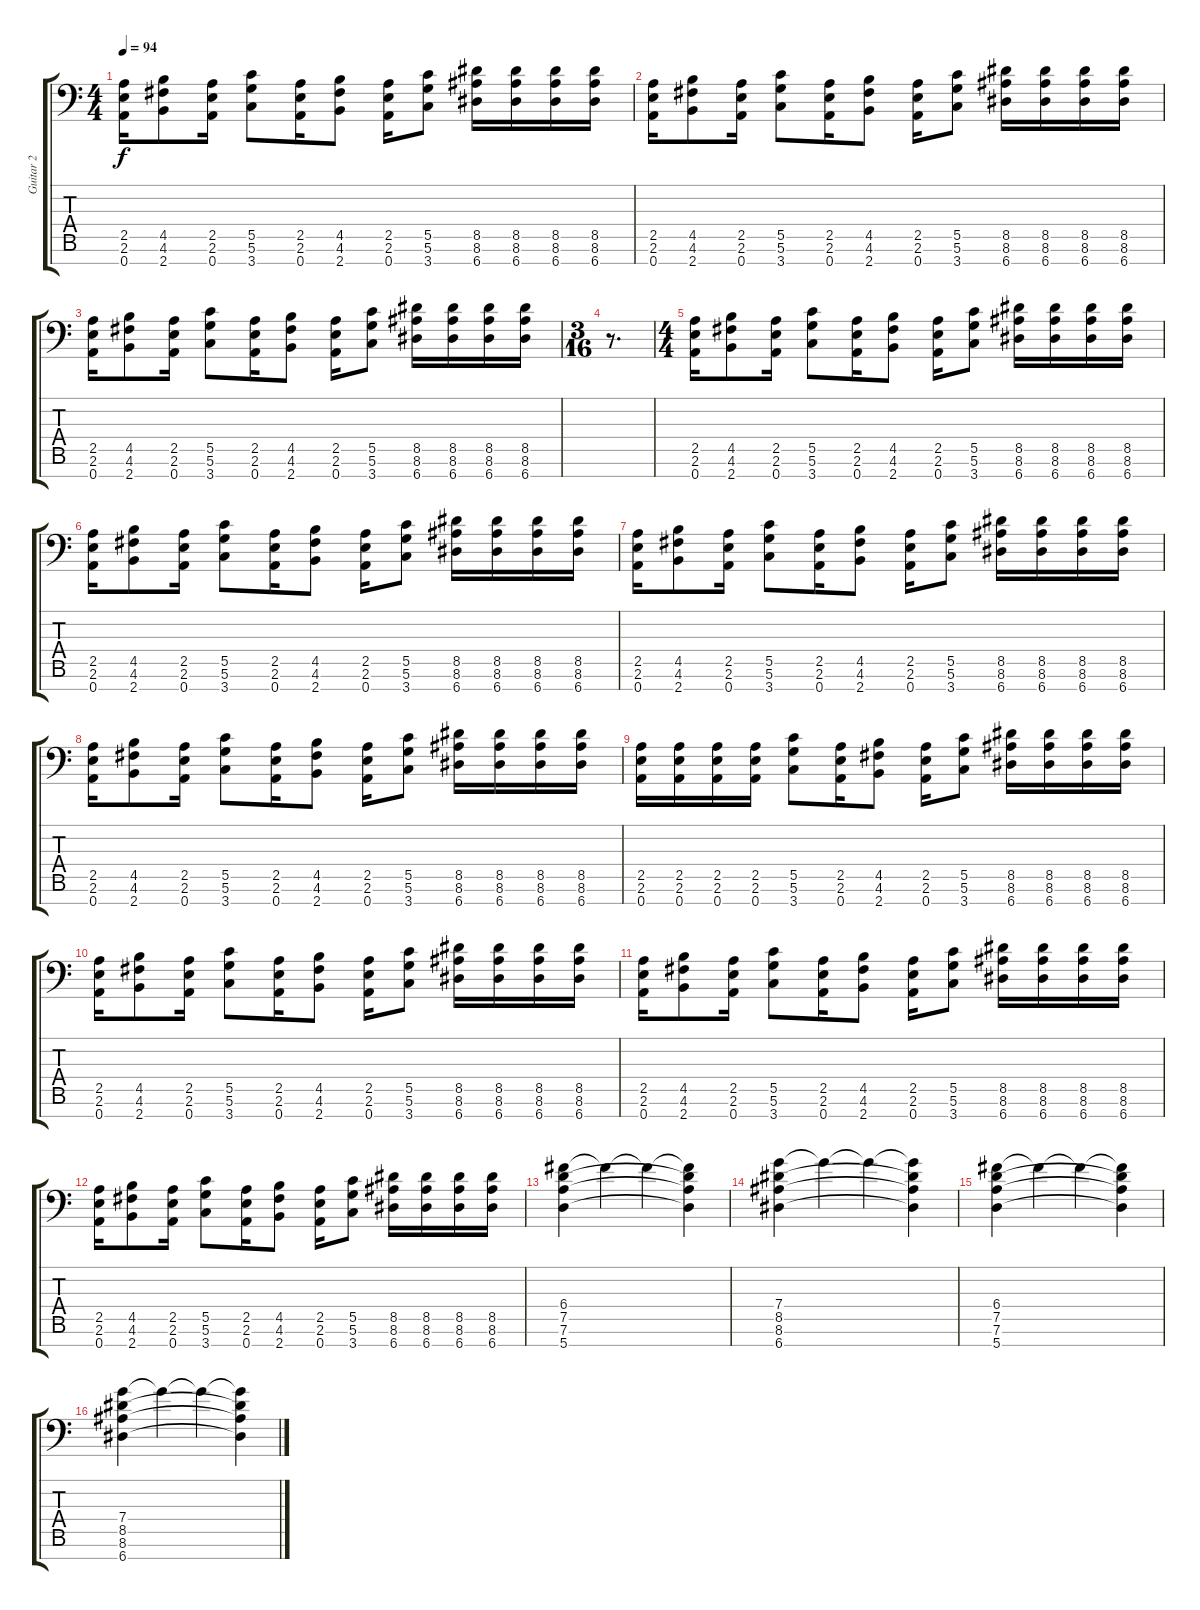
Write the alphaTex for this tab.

\track ("Guitar 2" "Guitar 2") {instrument distortionguitar}
\staff {score tabs}
\tuning (D4 A3 F3 C3 G2 D2 A1) {hide}
\ts (4 4)
\tempo 94
\clef f4
\ks c
(2.5 2.6 0.7).16{dy f} (4.5 4.6 2.7).8 (2.5 2.6 0.7).16 (5.5 5.6 3.7).8 (2.5 2.6 0.7).16 (4.5 4.6 2.7).8 (2.5 2.6 0.7).16 (5.5 5.6 3.7).8 (8.5 8.6 6.7).16 (8.5 8.6 6.7).16 (8.5 8.6 6.7).16 (8.5 8.6 6.7).16 |
(2.5 2.6 0.7).16 (4.5 4.6 2.7).8 (2.5 2.6 0.7).16 (5.5 5.6 3.7).8 (2.5 2.6 0.7).16 (4.5 4.6 2.7).8 (2.5 2.6 0.7).16 (5.5 5.6 3.7).8 (8.5 8.6 6.7).16 (8.5 8.6 6.7).16 (8.5 8.6 6.7).16 (8.5 8.6 6.7).16 |
(2.5 2.6 0.7).16 (4.5 4.6 2.7).8 (2.5 2.6 0.7).16 (5.5 5.6 3.7).8 (2.5 2.6 0.7).16 (4.5 4.6 2.7).8 (2.5 2.6 0.7).16 (5.5 5.6 3.7).8 (8.5 8.6 6.7).16 (8.5 8.6 6.7).16 (8.5 8.6 6.7).16 (8.5 8.6 6.7).16 |
\ts (3 16)
r.8{d} |
\ts (4 4)
(2.5 2.6 0.7).16 (4.5 4.6 2.7).8 (2.5 2.6 0.7).16 (5.5 5.6 3.7).8 (2.5 2.6 0.7).16 (4.5 4.6 2.7).8 (2.5 2.6 0.7).16 (5.5 5.6 3.7).8 (8.5 8.6 6.7).16 (8.5 8.6 6.7).16 (8.5 8.6 6.7).16 (8.5 8.6 6.7).16 |
(2.5 2.6 0.7).16 (4.5 4.6 2.7).8 (2.5 2.6 0.7).16 (5.5 5.6 3.7).8 (2.5 2.6 0.7).16 (4.5 4.6 2.7).8 (2.5 2.6 0.7).16 (5.5 5.6 3.7).8 (8.5 8.6 6.7).16 (8.5 8.6 6.7).16 (8.5 8.6 6.7).16 (8.5 8.6 6.7).16 |
(2.5 2.6 0.7).16 (4.5 4.6 2.7).8 (2.5 2.6 0.7).16 (5.5 5.6 3.7).8 (2.5 2.6 0.7).16 (4.5 4.6 2.7).8 (2.5 2.6 0.7).16 (5.5 5.6 3.7).8 (8.5 8.6 6.7).16 (8.5 8.6 6.7).16 (8.5 8.6 6.7).16 (8.5 8.6 6.7).16 |
(2.5 2.6 0.7).16 (4.5 4.6 2.7).8 (2.5 2.6 0.7).16 (5.5 5.6 3.7).8 (2.5 2.6 0.7).16 (4.5 4.6 2.7).8 (2.5 2.6 0.7).16 (5.5 5.6 3.7).8 (8.5 8.6 6.7).16 (8.5 8.6 6.7).16 (8.5 8.6 6.7).16 (8.5 8.6 6.7).16 |
(2.5 2.6 0.7).16 (2.5 2.6 0.7).16 (2.5 2.6 0.7).16 (2.5 2.6 0.7).16 (5.5 5.6 3.7).8 (2.5 2.6 0.7).16 (4.5 4.6 2.7).8 (2.5 2.6 0.7).16 (5.5 5.6 3.7).8 (8.5 8.6 6.7).16 (8.5 8.6 6.7).16 (8.5 8.6 6.7).16 (8.5 8.6 6.7).16 |
(2.5 2.6 0.7).16 (4.5 4.6 2.7).8 (2.5 2.6 0.7).16 (5.5 5.6 3.7).8 (2.5 2.6 0.7).16 (4.5 4.6 2.7).8 (2.5 2.6 0.7).16 (5.5 5.6 3.7).8 (8.5 8.6 6.7).16 (8.5 8.6 6.7).16 (8.5 8.6 6.7).16 (8.5 8.6 6.7).16 |
(2.5 2.6 0.7).16 (4.5 4.6 2.7).8 (2.5 2.6 0.7).16 (5.5 5.6 3.7).8 (2.5 2.6 0.7).16 (4.5 4.6 2.7).8 (2.5 2.6 0.7).16 (5.5 5.6 3.7).8 (8.5 8.6 6.7).16 (8.5 8.6 6.7).16 (8.5 8.6 6.7).16 (8.5 8.6 6.7).16 |
(2.5 2.6 0.7).16 (4.5 4.6 2.7).8 (2.5 2.6 0.7).16 (5.5 5.6 3.7).8 (2.5 2.6 0.7).16 (4.5 4.6 2.7).8 (2.5 2.6 0.7).16 (5.5 5.6 3.7).8 (8.5 8.6 6.7).16 (8.5 8.6 6.7).16 (8.5 8.6 6.7).16 (8.5 8.6 6.7).16 |
(6.4 7.5 7.6 5.7).4 6.4{t}.4 6.4{t}.4 (6.4{t} 7.5{t} 7.6{t} 5.7{t}).4 |
(7.4 8.5 8.6 6.7).4 7.4{t}.4 7.4{t}.4 (7.4{t} 8.5{t} 8.6{t} 6.7{t}).4 |
(6.4 7.5 7.6 5.7).4 6.4{t}.4 6.4{t}.4 (6.4{t} 7.5{t} 7.6{t} 5.7{t}).4 |
(7.4 8.5 8.6 6.7).4 7.4{t}.4 7.4{t}.4 (7.4{t} 8.5{t} 8.6{t} 6.7{t}).4
